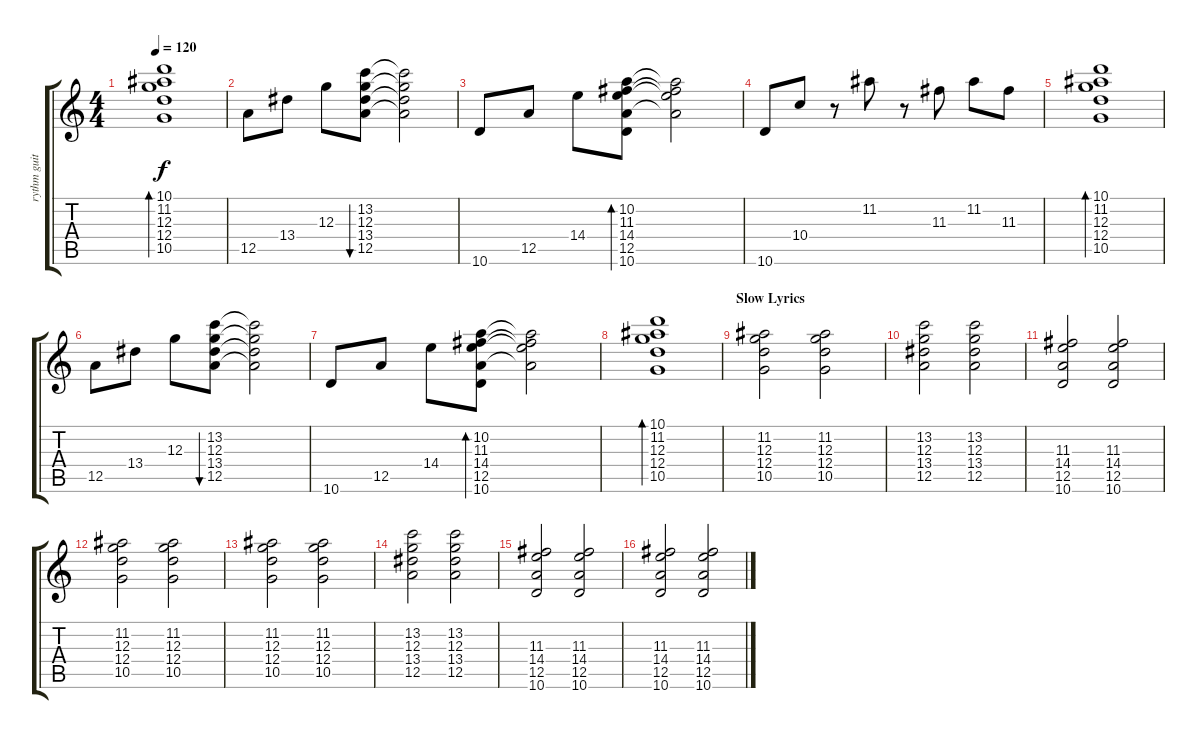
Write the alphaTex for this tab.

\track ("rythm guitar" "rythm guit") {instrument acousticguitarnylon}
\staff {score tabs}
\tuning (E4 B3 G3 D3 A2 E2) {hide}
\ts (4 4)
\tempo 120
\clef g2
\ks c
(10.1 11.2 12.3 12.4 10.5).1{bd 240 dy f instrument acousticguitarnylon} |
12.5.8 13.4.8 12.3.8 (13.2 12.3 13.4 12.5).8{bu 240} (13.2{t} 12.3{t} 13.4{t} 12.5{t}).2 |
10.6.8 12.5.8 14.4.8 (10.2 11.3 14.4 12.5 10.6).8{bd 240} (10.2{t} 11.3{t} 14.4{t} 12.5{t}).2 |
10.6.8 10.4.8 r.8 11.2.8 r.8 11.3.8 11.2.8 11.3.8 |
(10.1 11.2 12.3 12.4 10.5).1{bd 240} |
12.5.8 13.4.8 12.3.8 (13.2 12.3 13.4 12.5).8{bu 240} (13.2{t} 12.3{t} 13.4{t} 12.5{t}).2 |
10.6.8 12.5.8 14.4.8 (10.2 11.3 14.4 12.5 10.6).8{bd 240} (10.2{t} 11.3{t} 14.4{t} 12.5{t}).2 |
(10.1 11.2 12.3 12.4 10.5).1{bd 240} |
\section ("" "Slow Lyrics")
(11.2 12.3 12.4 10.5).2 (11.2 12.3 12.4 10.5).2 |
(13.2 12.3 13.4 12.5).2 (13.2 12.3 13.4 12.5).2 |
(11.3 14.4 12.5 10.6).2 (11.3 14.4 12.5 10.6).2 |
(11.2 12.3 12.4 10.5).2 (11.2 12.3 12.4 10.5).2 |
(11.2 12.3 12.4 10.5).2 (11.2 12.3 12.4 10.5).2 |
(13.2 12.3 13.4 12.5).2 (13.2 12.3 13.4 12.5).2 |
(11.3 14.4 12.5 10.6).2 (11.3 14.4 12.5 10.6).2 |
(11.3 14.4 12.5 10.6).2 (11.3 14.4 12.5 10.6).2
